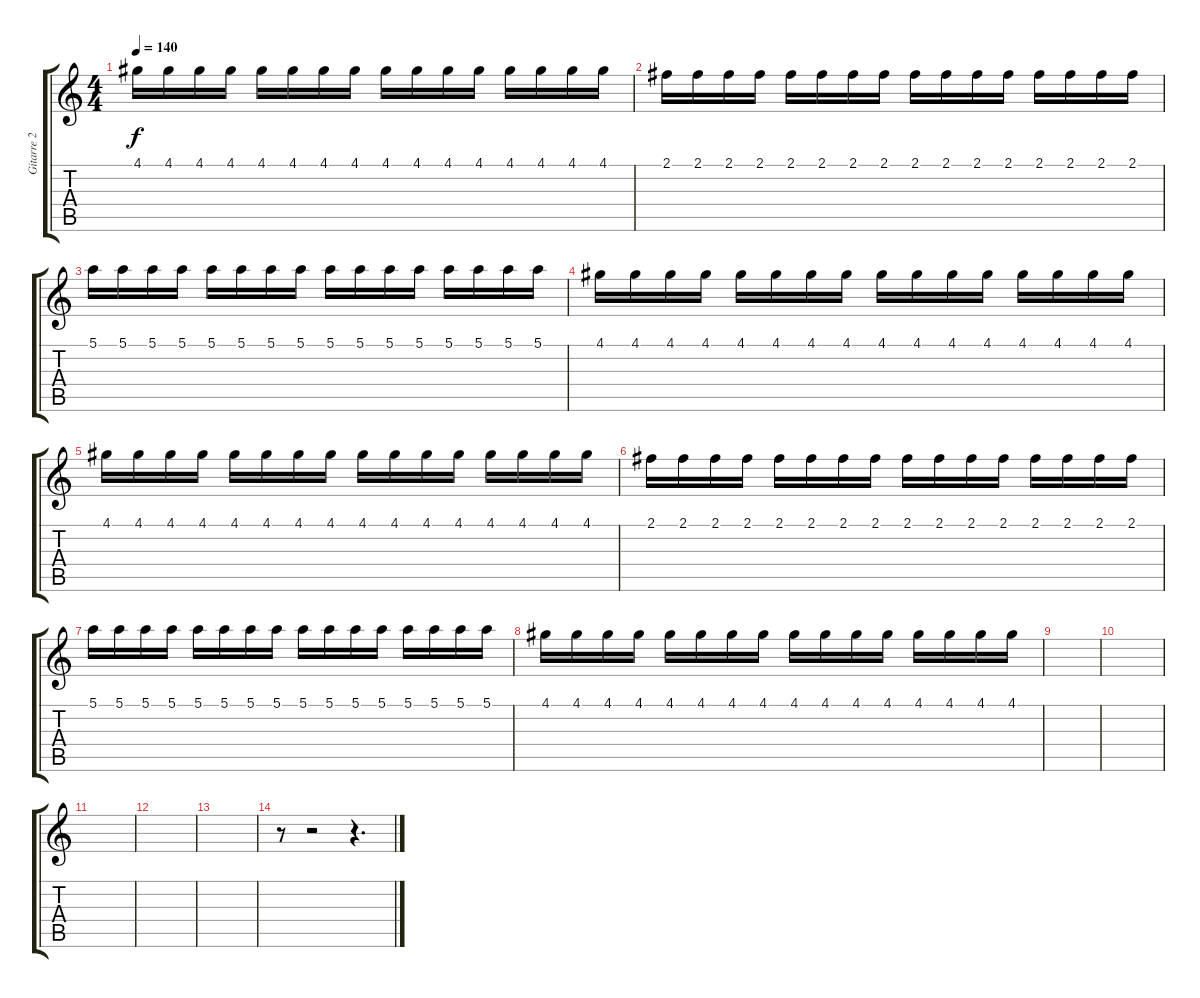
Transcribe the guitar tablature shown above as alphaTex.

\track ("Gitarre 2" "Gitarre 2") {instrument distortionguitar}
\staff {score tabs}
\tuning (E4 B3 G3 D3 A2 E2) {hide}
\ts (4 4)
\tempo 140
\clef g2
\ks c
4.1.16{dy f} 4.1.16 4.1.16 4.1.16 4.1.16 4.1.16 4.1.16 4.1.16 4.1.16 4.1.16 4.1.16 4.1.16 4.1.16 4.1.16 4.1.16 4.1.16 |
2.1.16 2.1.16 2.1.16 2.1.16 2.1.16 2.1.16 2.1.16 2.1.16 2.1.16 2.1.16 2.1.16 2.1.16 2.1.16 2.1.16 2.1.16 2.1.16 |
5.1.16 5.1.16 5.1.16 5.1.16 5.1.16 5.1.16 5.1.16 5.1.16 5.1.16 5.1.16 5.1.16 5.1.16 5.1.16 5.1.16 5.1.16 5.1.16 |
4.1.16 4.1.16 4.1.16 4.1.16 4.1.16 4.1.16 4.1.16 4.1.16 4.1.16 4.1.16 4.1.16 4.1.16 4.1.16 4.1.16 4.1.16 4.1.16 |
4.1.16 4.1.16 4.1.16 4.1.16 4.1.16 4.1.16 4.1.16 4.1.16 4.1.16 4.1.16 4.1.16 4.1.16 4.1.16 4.1.16 4.1.16 4.1.16 |
2.1.16 2.1.16 2.1.16 2.1.16 2.1.16 2.1.16 2.1.16 2.1.16 2.1.16 2.1.16 2.1.16 2.1.16 2.1.16 2.1.16 2.1.16 2.1.16 |
5.1.16 5.1.16 5.1.16 5.1.16 5.1.16 5.1.16 5.1.16 5.1.16 5.1.16 5.1.16 5.1.16 5.1.16 5.1.16 5.1.16 5.1.16 5.1.16 |
4.1.16 4.1.16 4.1.16 4.1.16 4.1.16 4.1.16 4.1.16 4.1.16 4.1.16 4.1.16 4.1.16 4.1.16 4.1.16 4.1.16 4.1.16 4.1.16 |
|
|
|
|
|
r.8 r.2 r.4{d}
